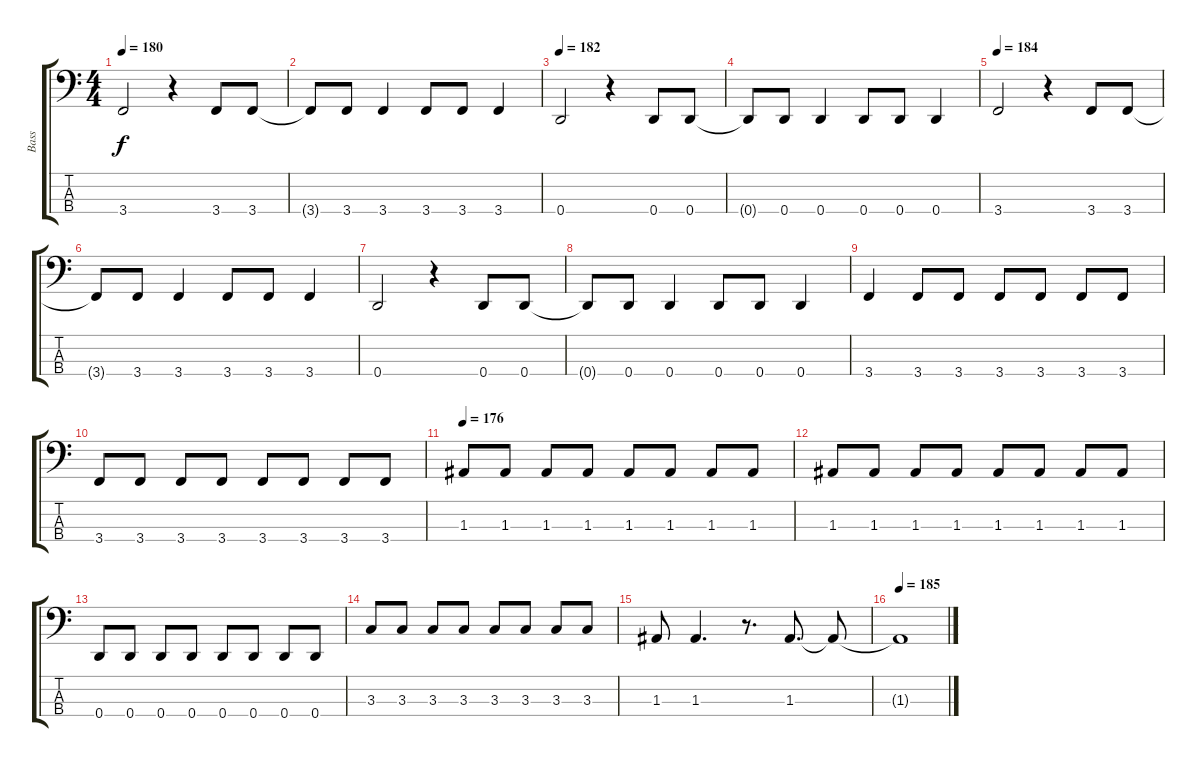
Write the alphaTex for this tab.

\track ("Bass" "Bass") {instrument electricbassfinger}
\staff {score tabs}
\tuning (G2 D2 A1 D1) {hide}
\ts (4 4)
\tempo 180
\clef f4
\ks c
3.4.2{dy f} r.4 3.4.8 3.4.8 |
3.4{t}.8 3.4.8 3.4.4 3.4.8 3.4.8 3.4.4 |
\tempo 182
0.4.2 r.4 0.4.8 0.4.8 |
0.4{t}.8 0.4.8 0.4.4 0.4.8 0.4.8 0.4.4 |
\tempo 184
3.4.2 r.4 3.4.8 3.4.8 |
3.4{t}.8 3.4.8 3.4.4 3.4.8 3.4.8 3.4.4 |
0.4.2 r.4 0.4.8 0.4.8 |
0.4{t}.8 0.4.8 0.4.4 0.4.8 0.4.8 0.4.4 |
3.4.4 3.4.8 3.4.8 3.4.8 3.4.8 3.4.8 3.4.8 |
3.4.8 3.4.8 3.4.8 3.4.8 3.4.8 3.4.8 3.4.8 3.4.8 |
\tempo 176
1.3.8 1.3.8 1.3.8 1.3.8 1.3.8 1.3.8 1.3.8 1.3.8 |
1.3.8 1.3.8 1.3.8 1.3.8 1.3.8 1.3.8 1.3.8 1.3.8 |
0.4.8 0.4.8 0.4.8 0.4.8 0.4.8 0.4.8 0.4.8 0.4.8 |
3.3.8 3.3.8 3.3.8 3.3.8 3.3.8 3.3.8 3.3.8 3.3.8 |
1.3.8 1.3.4{d} r.8{d} 1.3.8{d} 1.3{t}.8 |
\tempo 185
1.3{t}.1
